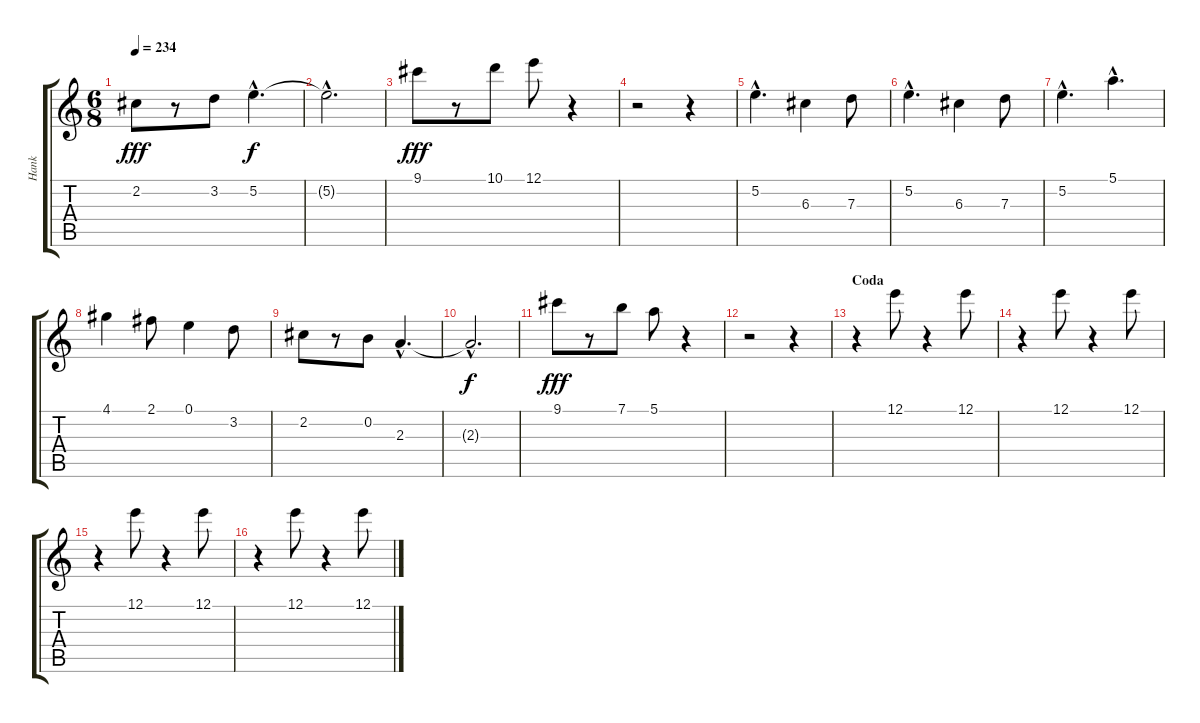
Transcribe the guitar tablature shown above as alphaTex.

\track ("Hank" "Hank") {instrument electricguitarjazz}
\staff {score tabs}
\tuning (E4 B3 G3 D3 A2 E2) {hide}
\ts (6 8)
\tempo 234
\clef g2
\ks c
2.2.8{dy fff} r.8 3.2.8 5.2{hac}.4{d dy f} |
5.2{hac t}.2{d} |
9.1.8{dy fff instrument electricguitarmuted} r.8 10.1.8 12.1.8 r.4 |
r.2 r.4 |
5.2{hac}.4{d instrument electricguitarjazz} 6.3.4 7.3.8 |
5.2{hac}.4{d} 6.3.4 7.3.8 |
5.2{hac}.4{d} 5.1{hac}.4{d} |
4.1.4 2.1.8 0.1.4 3.2.8 |
2.2.8 r.8 0.2.8 2.3{hac}.4{d} |
2.3{hac t}.2{d dy f} |
9.1.8{dy fff instrument electricguitarmuted} r.8 7.1.8 5.1.8 r.4 |
r.2 r.4 |
\section ("" "Coda")
r.4 12.1.8{instrument electricguitarmuted} r.4 12.1.8 |
r.4 12.1.8 r.4 12.1.8 |
r.4 12.1.8 r.4 12.1.8 |
r.4 12.1.8 r.4 12.1.8
